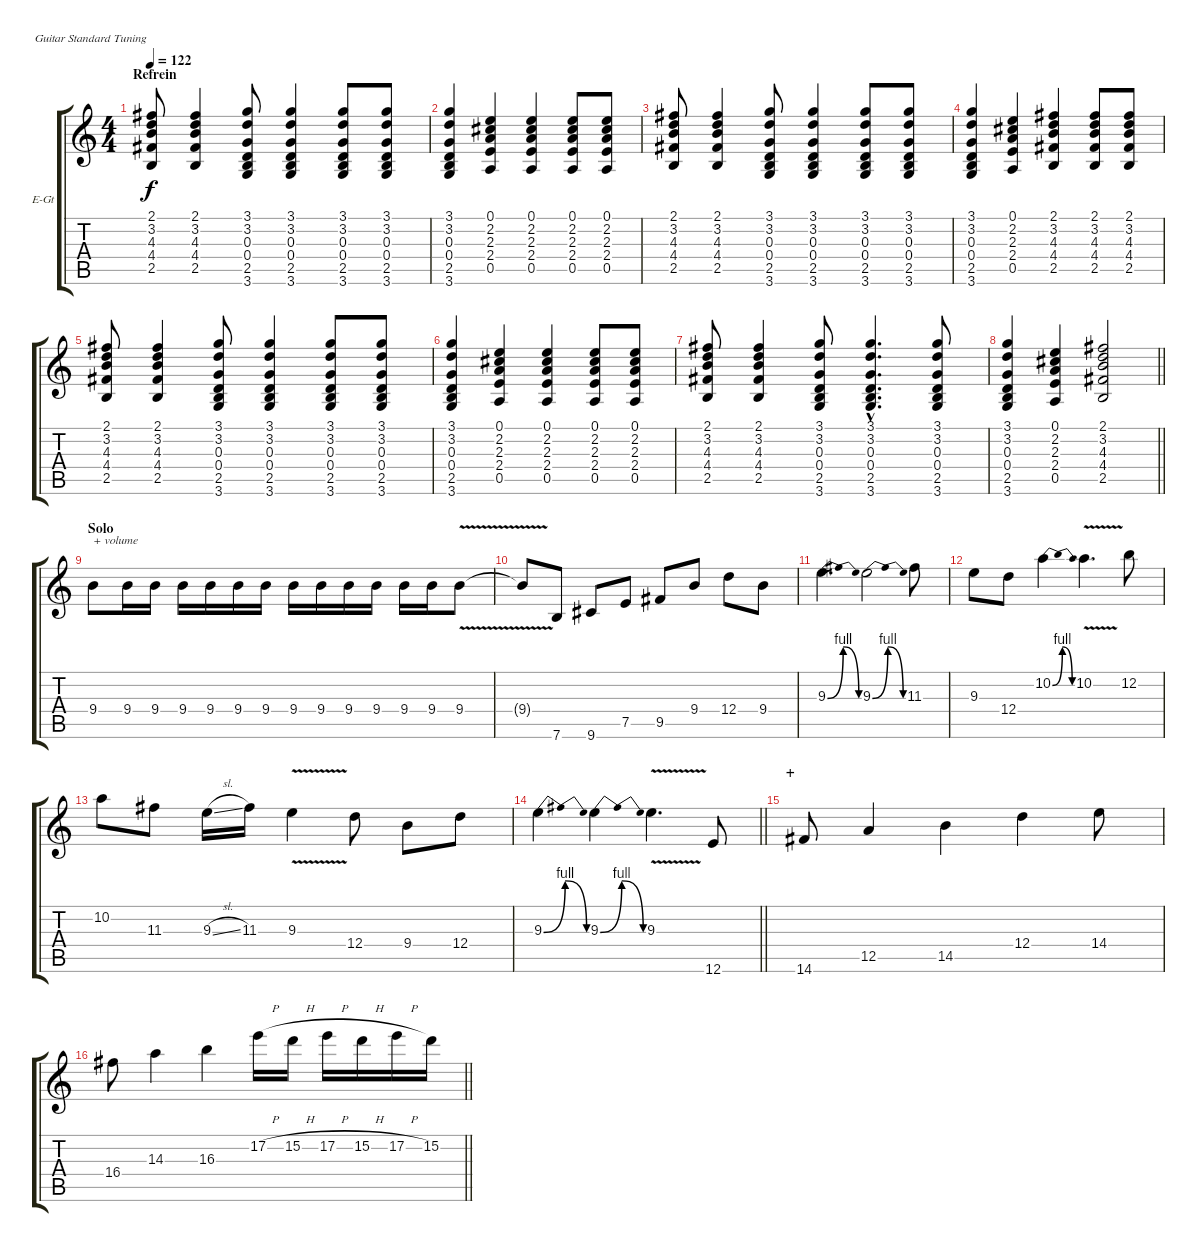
\bracketExtendMode groupsimilarinstruments
\firstSystemTrackNameOrientation horizontal
\otherSystemsTrackNameOrientation horizontal
\track ("Guitar 2" "E-Gt") {instrument overdrivenguitar}
\staff {score tabs}
\tuning (E4 B3 G3 D3 A2 E2)
\ts (4 4)
\section ("" "Refrein")
\tempo 122
\clef g2
\ks c
(2.1 3.2 4.3 4.4 2.5).8{dy f} (2.1 3.2 4.3 4.4 2.5).4 (3.1 3.2 0.3 0.4 2.5 3.6).8 (3.1 3.2 0.3 0.4 2.5 3.6).4 (3.1 3.2 0.3 0.4 2.5 3.6).8 (3.1 3.2 0.3 0.4 2.5 3.6).8 |
(3.1 3.2 0.3 0.4 2.5 3.6).4 (0.1 2.2 2.3 2.4 0.5).4 (0.1 2.2 2.3 2.4 0.5).4 (0.1 2.2 2.3 2.4 0.5).8 (0.1 2.2 2.3 2.4 0.5).8 |
(2.1 3.2 4.3 4.4 2.5).8 (2.1 3.2 4.3 4.4 2.5).4 (3.1 3.2 0.3 0.4 2.5 3.6).8 (3.1 3.2 0.3 0.4 2.5 3.6).4 (3.1 3.2 0.3 0.4 2.5 3.6).8 (3.1 3.2 0.3 0.4 2.5 3.6).8 |
(3.1 3.2 0.3 0.4 2.5 3.6).4 (0.1 2.2 2.3 2.4 0.5).4 (2.1 3.2 4.3 4.4 2.5).4 (2.1 3.2 4.3 4.4 2.5).8 (2.1 3.2 4.3 4.4 2.5).8 |
(2.1 3.2 4.3 4.4 2.5).8 (2.1 3.2 4.3 4.4 2.5).4 (3.1 3.2 0.3 0.4 2.5 3.6).8 (3.1 3.2 0.3 0.4 2.5 3.6).4 (3.1 3.2 0.3 0.4 2.5 3.6).8 (3.1 3.2 0.3 0.4 2.5 3.6).8 |
(3.1 3.2 0.3 0.4 2.5 3.6).4 (0.1 2.2 2.3 2.4 0.5).4 (0.1 2.2 2.3 2.4 0.5).4 (0.1 2.2 2.3 2.4 0.5).8 (0.1 2.2 2.3 2.4 0.5).8 |
(2.1 3.2 4.3 4.4 2.5).8 (2.1 3.2 4.3 4.4 2.5).4 (3.1 3.2 0.3 0.4 2.5 3.6).8 (3.1 3.2 0.3 0.4 2.5 3.6{hac}).4{d} (3.1 3.2 0.3 0.4 2.5 3.6).8 |
\barLineRight lightlight
(3.1 3.2 0.3 0.4 2.5 3.6).4 (0.1 2.2 2.3 2.4 0.5).4 (2.1 3.2 4.3 4.4 2.5).2 |
\section ("" "Solo")
9.4.8{txt "+ volume"} 9.4.16 9.4.16 9.4.16 9.4.16 9.4.16 9.4.16 9.4.16 9.4.16 9.4.16 9.4.16 9.4.16 9.4.16 9.4{v}.8 |
9.4{v t}.8 7.6.8 9.6.8 7.5.8 9.5.8 9.4.8 12.4.8 9.4.8 |
9.3{be (bendrelease 0 0 30 4 30 4 60 0)}.4{d} 9.3{be (bendrelease 0 0 30 4 30 4 60 0)}.2 11.3.8 |
9.3.8 12.4.8 10.2{be (bendrelease 0 0 30 4 30 4 60 0)}.4 10.2{v}.4{d} 12.2.8 |
10.2.8 11.3.8 9.3{sl}.16 11.3.16 9.3{v}.4 12.4.8 9.4.8 12.4.8 |
\barLineRight lightlight
9.3{be (bendrelease 0 0 30 4 30 4 60 0)}.4 9.3{be (bendrelease 0 0 30 4 30 4 60 0)}.4 9.3{v}.4{d} 12.6.8 |
\section ("" "+")
14.6.8 12.5.4 14.5.4 12.4.4 14.4.8 |
\barLineRight lightlight
16.4.8 14.3.4 16.3.4 17.2{h}.16 15.2{h}.16 17.2{h}.16 15.2{h}.16 17.2{h}.16 15.2.16
